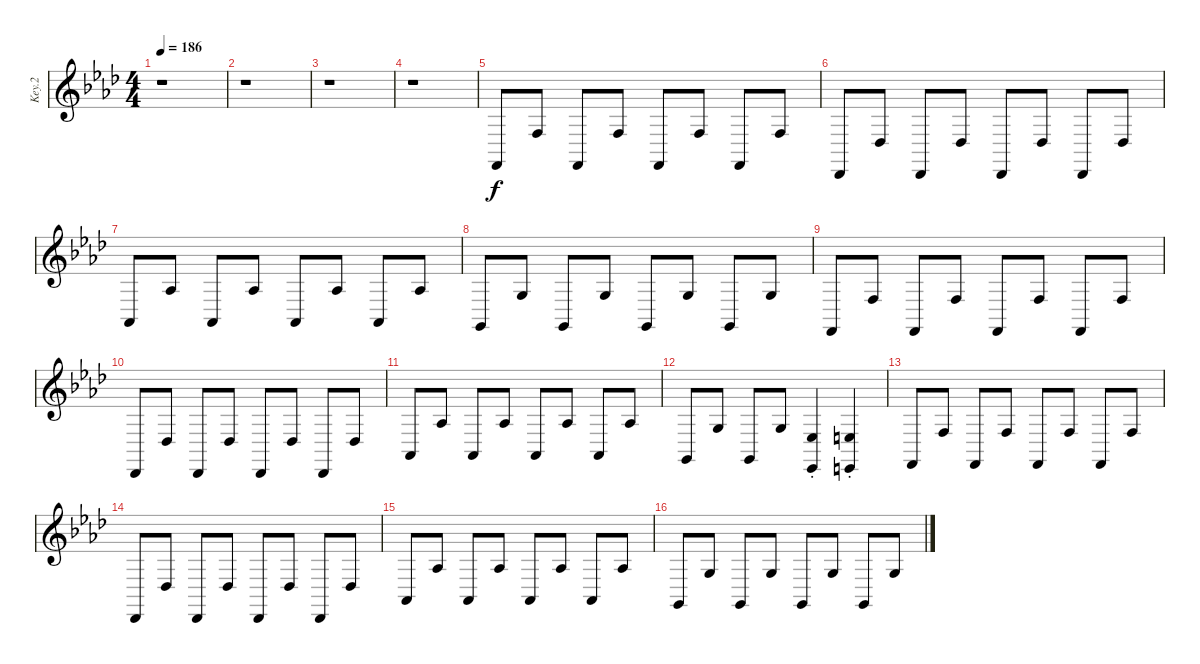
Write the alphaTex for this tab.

\track ("Key.2" "Key.2") {instrument lead1square}
\staff {score}
\tuning (D4 A3 F3 C3 G2 C2) {hide}
\ts (4 4)
\tempo 186
\clef g2
\ks ab
r.1{dy f} |
r.1 |
r.1 |
r.1 |
5.6.8{instrument lead1square} 5.4.8 5.6.8 5.4.8 5.6.8 5.4.8 5.6.8 5.4.8 |
1.6.8 1.4.8 1.6.8 1.4.8 1.6.8 1.4.8 1.6.8 1.4.8 |
1.5.8 3.3.8 1.5.8 3.3.8 1.5.8 3.3.8 1.5.8 3.3.8 |
0.5.8 2.3.8 0.5.8 2.3.8 0.5.8 2.3.8 0.5.8 2.3.8 |
5.6.8 0.3.8 5.6.8 0.3.8 5.6.8 0.3.8 5.6.8 0.3.8 |
1.6.8 1.4.8 1.6.8 1.4.8 1.6.8 1.4.8 1.6.8 1.4.8 |
1.5.8 3.3.8 1.5.8 3.3.8 1.5.8 3.3.8 1.5.8 3.3.8 |
0.5.8 2.3.8 0.5.8 2.3.8 (3.4{st} 3.6{st}).4 (4.4{st} 4.6{st}).4 |
5.6.8 5.4.8 5.6.8 5.4.8 5.6.8 5.4.8 5.6.8 5.4.8 |
1.6.8 1.4.8 1.6.8 1.4.8 1.6.8 1.4.8 1.6.8 1.4.8 |
1.5.8 3.3.8 1.5.8 3.3.8 1.5.8 3.3.8 1.5.8 3.3.8 |
0.5.8 2.3.8 0.5.8 2.3.8 0.5.8 2.3.8 0.5.8 2.3.8
